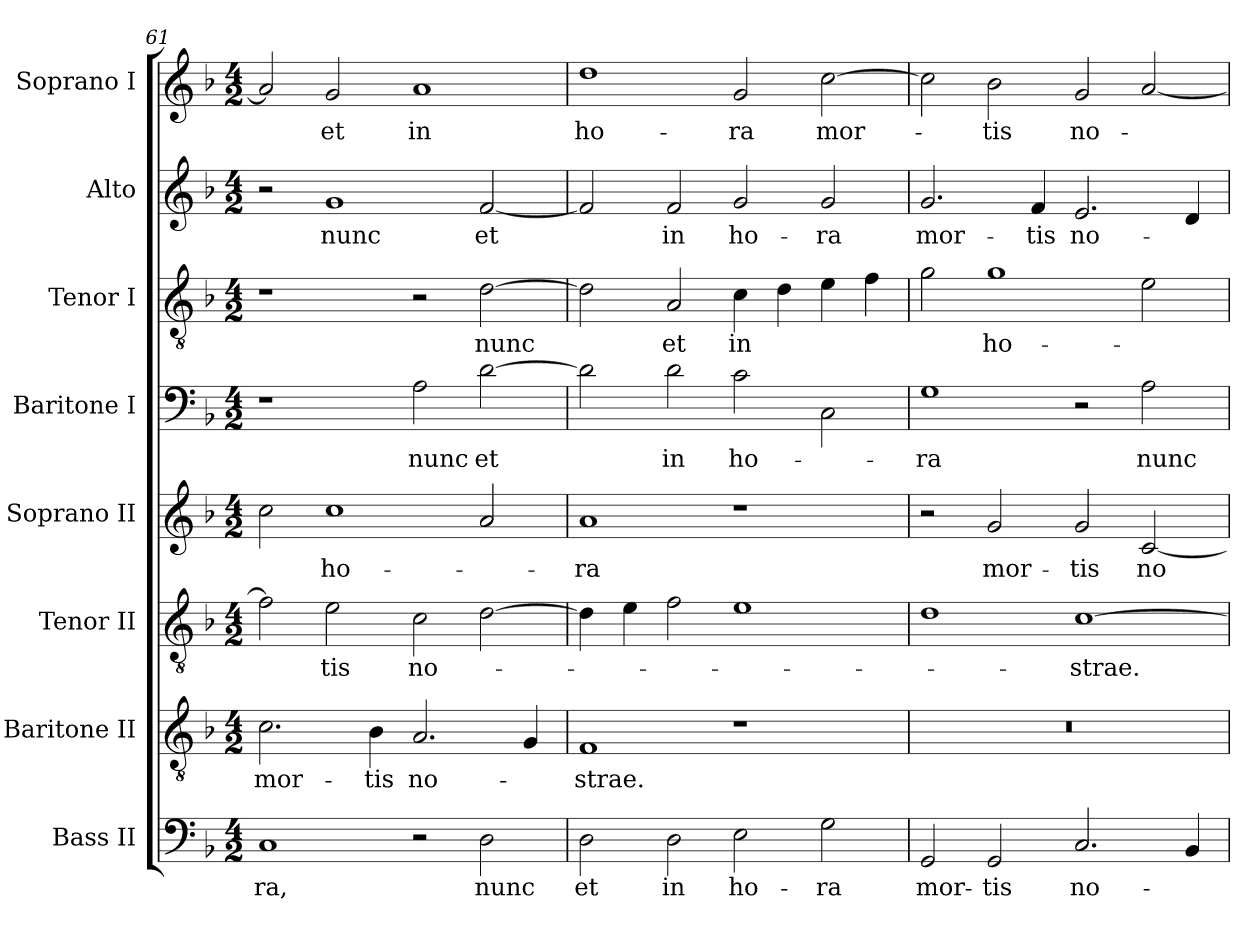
**kern	**text	**kern	**text	**kern	**text	**kern	**text	**kern	**text	**kern	**text	**kern	**text	**kern	**text
*part8	*part8	*part7	*part7	*part6	*part6	*part5	*part5	*part4	*part4	*part3	*part3	*part2	*part2	*part1	*part1
*staff8	*staff8	*staff7	*staff7	*staff6	*staff6	*staff5	*staff5	*staff4	*staff4	*staff3	*staff3	*staff2	*staff2	*staff1	*staff1
*I"Bass II	*	*I"Baritone II	*	*I"Tenor II	*	*I"Soprano II	*	*I"Baritone I	*	*I"Tenor I	*	*I"Alto	*	*I"Soprano I	*
!!LO:LB:g=z
*clefF4	*	*clefGv2	*	*clefGv2	*	*clefG2	*	*clefF4	*	*clefGv2	*	*clefG2	*	*clefG2	*
*	*	*ITrd14c24	*	*ITrd11c19	*	*	*	*ITrd9c15	*	*ITrd7c12	*	*	*	*ITrd7c12	*
*k[b-]	*	*k[b-]	*	*k[b-]	*	*k[b-]	*	*k[b-]	*	*k[b-]	*	*k[b-]	*	*k[b-]	*
*F:	*	*F:	*	*F:	*	*F:	*	*F:	*	*F:	*	*F:	*	*F:	*
*M4/2	*	*M4/2	*	*M4/2	*	*M4/2	*	*M4/2	*	*M4/2	*	*M4/2	*	*M4/2	*
=61	=61	=61	=61	=61	=61	=61	=61	=61	=61	=61	=61	=61	=61	=61	=61
!	!LO:LY:b:color=#000000	!	!	!	!	!	!	!	!	!	!	!	!	!	!
!	!	!	!LO:LY:b:color=#000000	!	!	!	!	!	!	!	!	!	!	!	!
1Ci	-ra,	2.CCi\	mor-	2Fi\]	.	2cci\	.	1r	.	1r	.	2r	.	2Ai/]	.
!	!	!	!	!	!LO:LY:b:color=#000000	!	!	!	!	!	!	!	!	!	!
!	!	!	!	!	!	!	!LO:LY:b:color=#000000	!	!	!	!	!	!	!	!
!	!	!	!	!	!	!	!	!	!	!	!	!	!LO:LY:b:color=#000000	!	!
!	!	!	!	!	!	!	!	!	!	!	!	!	!	!	!LO:LY:b:color=#000000
.	.	.	.	2Ei\	-tis	1cci	ho-	.	.	.	.	1gi	nunc	2Gi/	et
!	!	!	!LO:LY:b:color=#000000	!	!	!	!	!	!	!	!	!	!	!	!
.	.	4BBB-i\	-tis	.	.	.	.	.	.	.	.	.	.	.	.
!	!	!	!LO:LY:b:color=#000000	!	!	!	!	!	!	!	!	!	!	!	!
!	!	!	!	!	!LO:LY:b:color=#000000	!	!	!	!	!	!	!	!	!	!
!	!	!	!	!	!	!	!	!	!LO:LY:b:color=#000000	!	!	!	!	!	!
!	!	!	!	!	!	!	!	!	!	!	!	!	!	!	!LO:LY:b:color=#000000
2r	.	2.AAAi/	no-	2Ci\	no-	.	.	2AAi\	nunc	2r	.	.	.	1Ai	in
!	!LO:LY:b:color=#000000	!	!	!	!	!	!	!	!	!	!	!	!	!	!
!	!	!	!	!	!	!	!	!	!LO:LY:b:color=#000000	!	!	!	!	!	!
!	!	!	!	!	!	!	!	!	!	!	!LO:LY:b:color=#000000	!	!	!	!
!	!	!	!	!	!	!	!	!	!	!	!	!	!LO:LY:b:color=#000000	!	!
2Di\	nunc	.	.	[>2Di\	.	2ai/	.	[>2Di\	et	[>2Di\	nunc	[<2fi/	et	.	.
.	.	4GGGi/	.	.	.	.	.	.	.	.	.	.	.	.	.
=62	=62	=62	=62	=62	=62	=62	=62	=62	=62	=62	=62	=62	=62	=62	=62
!	!LO:LY:b:color=#000000	!	!	!	!	!	!	!	!	!	!	!	!	!	!
!	!	!	!LO:LY:b:color=#000000	!	!	!	!	!	!	!	!	!	!	!	!
!	!	!	!	!	!	!	!LO:LY:b:color=#000000	!	!	!	!	!	!	!	!
!	!	!	!	!	!	!	!	!	!	!	!	!	!	!	!LO:LY:b:color=#000000
2Di\	et	1FFFi	-strae.	4Di\]	.	1ai	-ra	2Di\]	.	2Di\]	.	2fi/]	.	1di	ho-
.	.	.	.	4Ei\	.	.	.	.	.	.	.	.	.	.	.
!	!LO:LY:b:color=#000000	!	!	!	!	!	!	!	!	!	!	!	!	!	!
!	!	!	!	!	!	!	!	!	!LO:LY:b:color=#000000	!	!	!	!	!	!
!	!	!	!	!	!	!	!	!	!	!	!LO:LY:b:color=#000000	!	!	!	!
!	!	!	!	!	!	!	!	!	!	!	!	!	!LO:LY:b:color=#000000	!	!
2Di\	in	.	.	2Fi\	.	.	.	2Di\	in	2AAi/	et	2fi/	in	.	.
!	!LO:LY:b:color=#000000	!	!	!	!	!	!	!	!	!	!	!	!	!	!
!	!	!	!	!	!	!	!	!	!LO:LY:b:color=#000000	!	!	!	!	!	!
!	!	!	!	!	!	!	!	!	!	!	!LO:LY:b:color=#000000	!	!	!	!
!	!	!	!	!	!	!	!	!	!	!	!	!	!LO:LY:b:color=#000000	!	!
!	!	!	!	!	!	!	!	!	!	!	!	!	!	!	!LO:LY:b:color=#000000
2Ei\	ho-	1r	.	1Ei	.	1r	.	2Ci\	ho-	4Ci\	in	2gi/	ho-	2Gi/	-ra
.	.	.	.	.	.	.	.	.	.	4Di\	.	.	.	.	.
!	!LO:LY:b:color=#000000	!	!	!	!	!	!	!	!	!	!	!	!	!	!
!	!	!	!	!	!	!	!	!	!	!	!	!	!LO:LY:b:color=#000000	!	!
!	!	!	!	!	!	!	!	!	!	!	!	!	!	!	!LO:LY:b:color=#000000
2Gi\	-ra	.	.	.	.	.	.	2CCi\	.	4Ei\	.	2gi/	-ra	[>2ci\	mor-
.	.	.	.	.	.	.	.	.	.	4Fi\	.	.	.	.	.
=63	=63	=63	=63	=63	=63	=63	=63	=63	=63	=63	=63	=63	=63	=63	=63
!	!LO:LY:b:color=#000000	!LO:N:vis=1	!	!	!	!	!	!	!	!	!	!	!	!	!
!	!	!	!	!	!	!	!	!	!LO:LY:b:color=#000000	!	!	!	!	!	!
!	!	!	!	!	!	!	!	!	!	!	!	!	!LO:LY:b:color=#000000	!	!
2GGi/	mor-	0r	.	1Di	.	2r	.	1GGi	-ra	2Gi\	.	2.gi/	mor-	2ci\]	.
!	!LO:LY:b:color=#000000	!	!	!	!	!	!	!	!	!	!	!	!	!	!
!	!	!	!	!	!	!	!LO:LY:b:color=#000000	!	!	!	!	!	!	!	!
!	!	!	!	!	!	!	!	!	!	!	!LO:LY:b:color=#000000	!	!	!	!
!	!	!	!	!	!	!	!	!	!	!	!	!	!	!	!LO:LY:b:color=#000000
2GGi/	-tis	.	.	.	.	2gi/	mor-	.	.	1Gi	ho-	.	.	2B-i\	-tis
!	!	!	!	!	!	!	!	!	!	!	!	!	!LO:LY:b:color=#000000	!	!
.	.	.	.	.	.	.	.	.	.	.	.	4fi/	-tis	.	.
!	!LO:LY:b:color=#000000	!	!	!	!	!	!	!	!	!	!	!	!	!	!
!	!	!	!	!	!LO:LY:b:color=#000000	!	!	!	!	!	!	!	!	!	!
!	!	!	!	!	!	!	!LO:LY:b:color=#000000	!	!	!	!	!	!	!	!
!	!	!	!	!	!	!	!	!	!	!	!	!	!LO:LY:b:color=#000000	!	!
!	!	!	!	!	!	!	!	!	!	!	!	!	!	!	!LO:LY:b:color=#000000
2.Ci/	no-	.	.	[>1Ci	-strae.	2gi/	-tis	2r	.	.	.	2.ei/	no-	2Gi/	no-
!	!	!	!	!	!	!	!LO:LY:b:color=#000000	!	!	!	!	!	!	!	!
!	!	!	!	!	!	!	!	!	!LO:LY:b:color=#000000	!	!	!	!	!	!
.	.	.	.	.	.	[<2ci/	no-	2AAi\	nunc	2Ei\	.	.	.	[<2Ai/	.
4BB-i/	.	.	.	.	.	.	.	.	.	.	.	4di/	.	.	.
=	=	=	=	=	=	=	=	=	=	=	=	=	=	=	=
*-	*-	*-	*-	*-	*-	*-	*-	*-	*-	*-	*-	*-	*-	*-	*-
